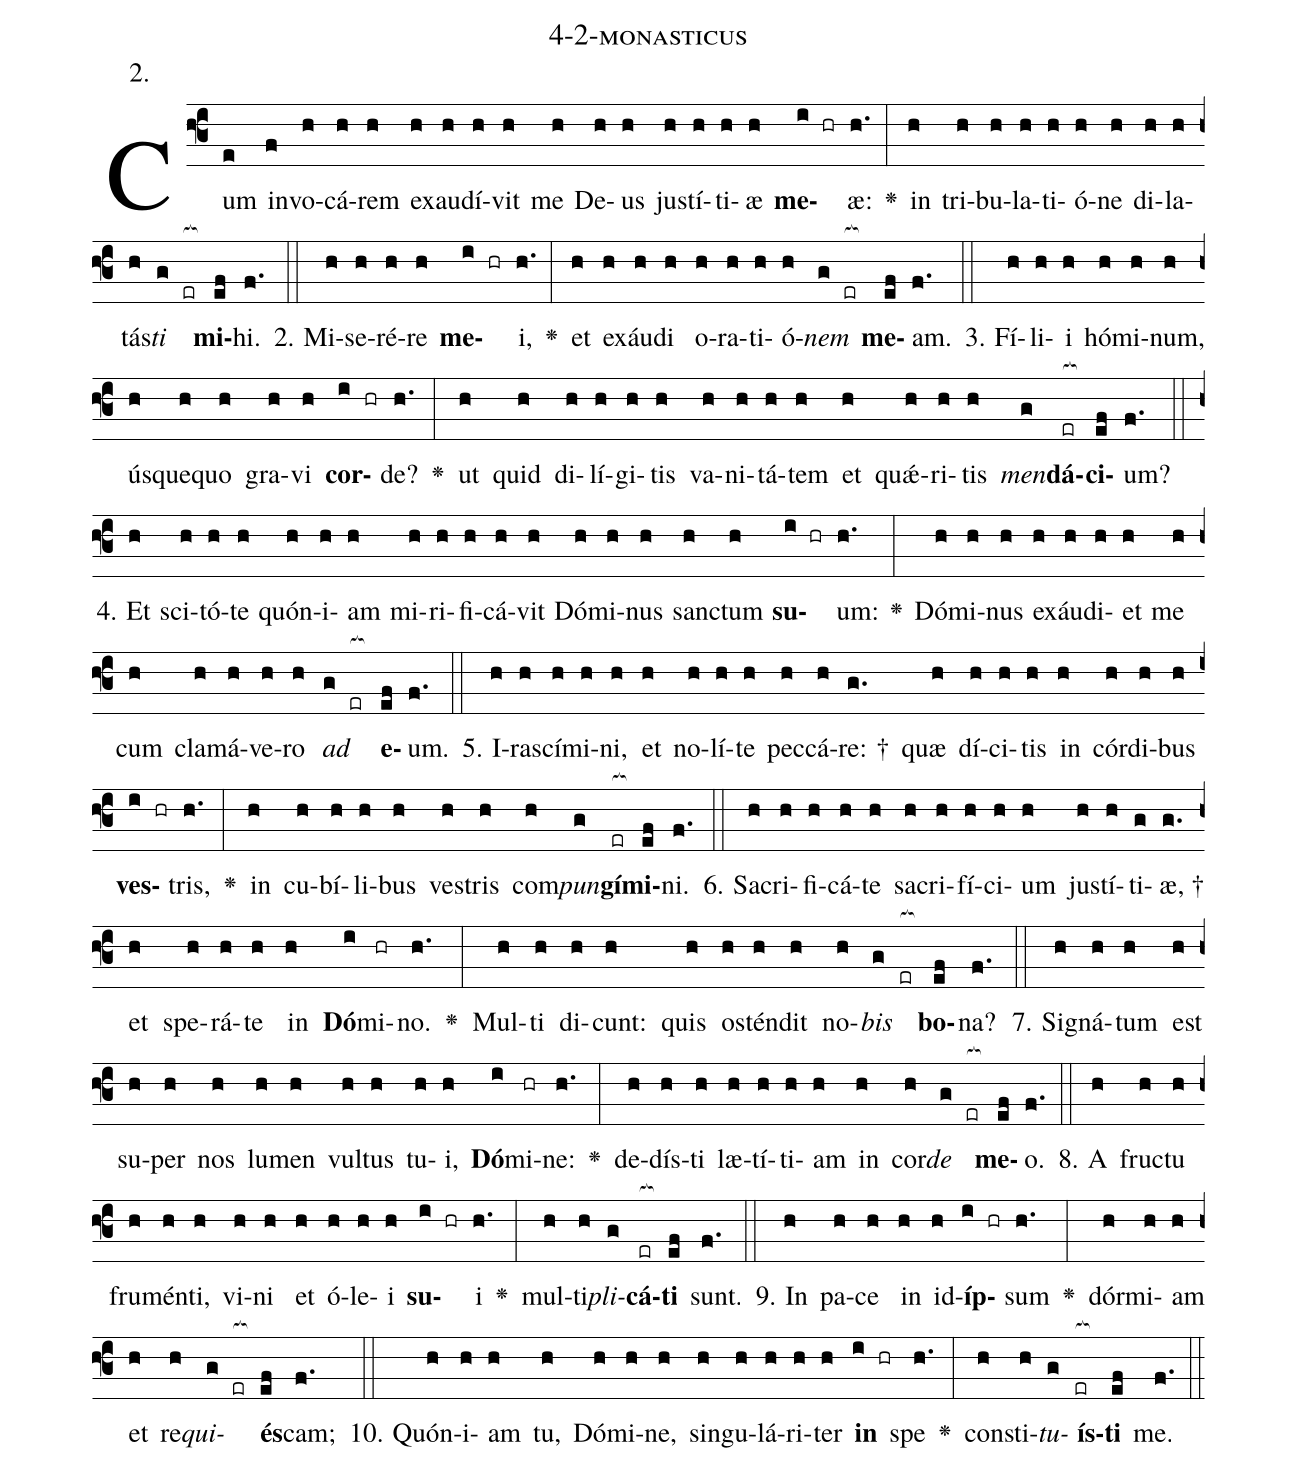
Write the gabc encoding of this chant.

name: 4-2-monasticus;
annotation: 2.;
%%
(f3)Cum(e) in(f)vo(h)cá(h)rem(h) ex(h)au(h)dí(h)vit(h) me(h) De(h)us(h) jus(h)tí(h)ti(h)æ(h) <b>me</b>(i hr)æ:(h.) <v>\greheightstar</v>(:) in(h) tri(h)bu(h)la(h)ti(h)ó(h)ne(h) di(h)la(h)tás(h)<i>ti</i>(g er[ocb:1{]) <b>mi</b>(ef[ocb:0}])hi.(f.) (::)
2. Mi(h)se(h)ré(h)re(h) <b>me</b>(i hr)i,(h.) <v>\greheightstar</v>(:) et(h) ex(h)áu(h)di(h) o(h)ra(h)ti(h)ó(h)<i>nem</i>(g er[ocb:1{]) <b>me</b>(ef[ocb:0}])am.(f.) (::)
3. Fí(h)li(h)i(h) hó(h)mi(h)num,(h) ús(h)que(h)quo(h) gra(h)vi(h) <b>cor</b>(i hr)de?(h.) <v>\greheightstar</v>(:) ut(h) quid(h) di(h)lí(h)gi(h)tis(h) va(h)ni(h)tá(h)tem(h) et(h) quǽ(h)ri(h)tis(h) <i>men</i>(g)<b>dá</b>(er[ocb:1{])<b>ci</b>(ef[ocb:0}])um?(f.) (::)
4. Et(h) sci(h)tó(h)te(h) quón(h)i(h)am(h) mi(h)ri(h)fi(h)cá(h)vit(h) Dó(h)mi(h)nus(h) sanc(h)tum(h) <b>su</b>(i hr)um:(h.) <v>\greheightstar</v>(:) Dó(h)mi(h)nus(h) ex(h)áu(h)di(h)et(h) me(h) cum(h) cla(h)má(h)ve(h)ro(h) <i>ad</i>(g er[ocb:1{]) <b>e</b>(ef[ocb:0}])um.(f.) (::)
5. I(h)ra(h)scí(h)mi(h)ni,(h) et(h) no(h)lí(h)te(h) pec(h)cá(h)re: †(g.) quæ(h) dí(h)ci(h)tis(h) in(h) cór(h)di(h)bus(h) <b>ves</b>(i hr)tris,(h.) <v>\greheightstar</v>(:) in(h) cu(h)bí(h)li(h)bus(h) ves(h)tris(h) com(h)<i>pun</i>(g)<b>gí</b>(er[ocb:1{])<b>mi</b>(ef[ocb:0}])ni.(f.) (::)
6. Sa(h)cri(h)fi(h)cá(h)te(h) sa(h)cri(h)fí(h)ci(h)um(h) jus(h)tí(h)ti(g)æ, †(g.) et(h) spe(h)rá(h)te(h) in(h) <b>Dó</b>(i)mi(hr)no.(h.) <v>\greheightstar</v>(:) Mul(h)ti(h) di(h)cunt:(h) quis(h) os(h)tén(h)dit(h) no(h)<i>bis</i>(g er[ocb:1{]) <b>bo</b>(ef[ocb:0}])na?(f.) (::)
7. Si(h)gná(h)tum(h) est(h) su(h)per(h) nos(h) lu(h)men(h) vul(h)tus(h) tu(h)i,(h) <b>Dó</b>(i)mi(hr)ne:(h.) <v>\greheightstar</v>(:) de(h)dís(h)ti(h) læ(h)tí(h)ti(h)am(h) in(h) cor(h)<i>de</i>(g er[ocb:1{]) <b>me</b>(ef[ocb:0}])o.(f.) (::)
8. A(h) fruc(h)tu(h) fru(h)mén(h)ti,(h) vi(h)ni(h) et(h) ó(h)le(h)i(h) <b>su</b>(i hr)i(h.) <v>\greheightstar</v>(:) mul(h)ti(h)<i>pli</i>(g)<b>cá</b>(er[ocb:1{])<b>ti</b>(ef[ocb:0}]) sunt.(f.) (::)
9. In(h) pa(h)ce(h) in(h) id(h)<b>íp</b>(i hr)sum(h.) <v>\greheightstar</v>(:) dór(h)mi(h)am(h) et(h) re(h)<i>qui</i>(g er[ocb:1{])<b>és</b>(ef[ocb:0}])cam;(f.) (::)
10. Quón(h)i(h)am(h) tu,(h) Dó(h)mi(h)ne,(h) sin(h)gu(h)lá(h)ri(h)ter(h) <b>in</b>(i hr) spe(h.) <v>\greheightstar</v>(:) con(h)sti(h)<i>tu</i>(g)<b>ís</b>(er[ocb:1{])<b>ti</b>(ef[ocb:0}]) me.(f.) (::)
